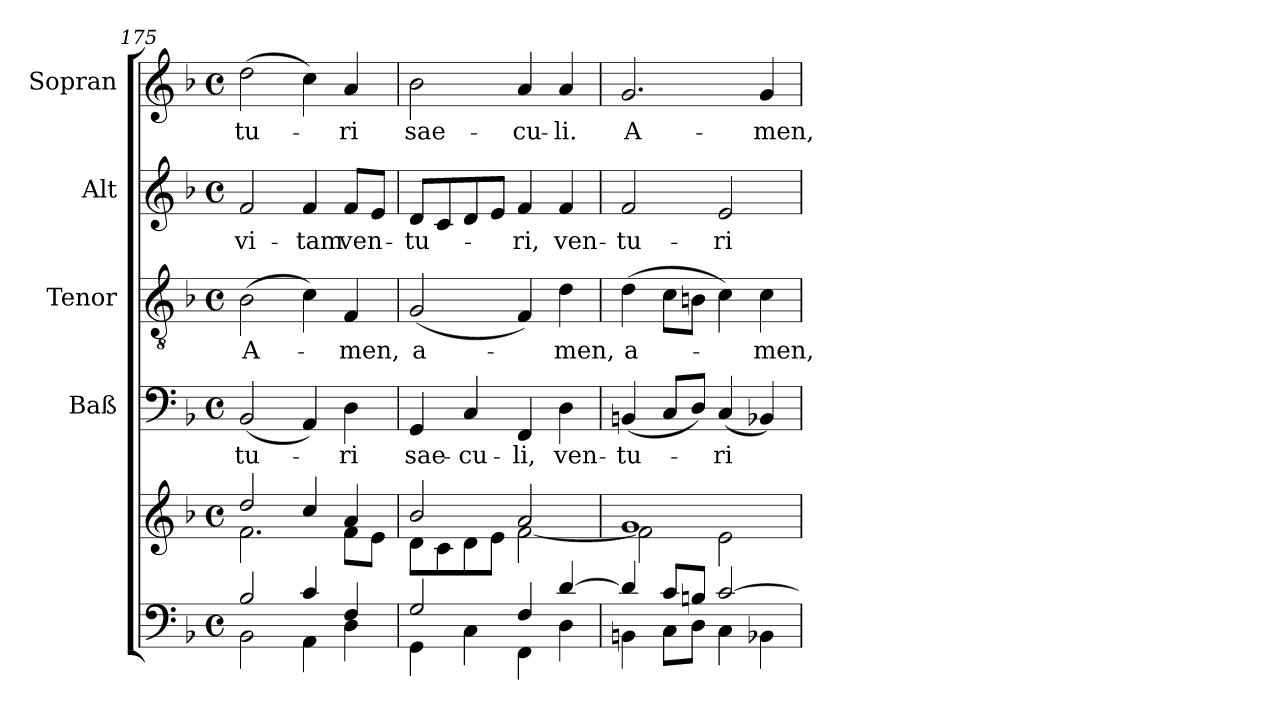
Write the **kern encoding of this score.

**kern	**kern	**kern	**text	**kern	**text	**kern	**text	**kern	**text
*part5	*part5	*part4	*part4	*part3	*part3	*part2	*part2	*part1	*part1
*staff6	*staff5	*staff4	*staff4	*staff3	*staff3	*staff2	*staff2	*staff1	*staff1
*	*	*I"Baß	*	*I"Tenor	*	*I"Alt	*	*I"Sopran	*
*	*	*I'Baß	*	*I'Ten	*	*I'Alt	*	*I'Sop	*
*clefF4	*clefG2	*clefF4	*	*clefGv2	*	*clefG2	*	*clefG2	*
*k[b-]	*k[b-]	*k[b-]	*	*k[b-]	*	*k[b-]	*	*k[b-]	*
*F:	*F:	*F:	*	*F:	*	*F:	*	*F:	*
*M4/4	*M4/4	*M4/4	*	*M4/4	*	*M4/4	*	*M4/4	*
*met(c)	*met(c)	*met(c)	*	*met(c)	*	*met(c)	*	*met(c)	*
=175	=175	=175	=175	=175	=175	=175	=175	=175	=175
*^	*^	*	*	*	*	*	*	*	*
!	!	!	!	!	!LO:LY:b	!	!LO:LY:b	!	!LO:LY:b	!	!LO:LY:b
2B-/	2BB-\	2dd/	2.f\	(<2BB-/	-tu-	(>2B-\	A-	2f/	vi-	(>2dd\	-tu-
!	!	!	!	!	!	!	!	!	!LO:LY:b	!	!
4c/	4AA\	4cc/	.	4AA/)	.	4c\)	.	4f/	-tam	4cc\)	.
!	!	!	!	!	!LO:LY:b	!	!LO:LY:b	!	!LO:LY:b	!	!LO:LY:b
4F/	4D\	4a/	8f\L	4D\	-ri	4F/	-men,	8f/L	ven-	4a/	-ri
.	.	.	8e\J	.	.	.	.	8e/J	.	.	.
=176	=176	=176	=176	=176	=176	=176	=176	=176	=176	=176	=176
!	!	!	!	!	!LO:LY:b	!	!LO:LY:b	!	!LO:LY:b	!	!LO:LY:b
2G/	4GG\	2b-/	8d\L	4GG/	sae-	(<2G/	a-	8d/L	-tu-	2b-\	sae-
.	.	.	8c\	.	.	.	.	8c/	.	.	.
!	!	!	!	!	!LO:LY:b	!	!	!	!	!	!
.	4C\	.	8d\	4C/	-cu-	.	.	8d/	.	.	.
.	.	.	8e\J	.	.	.	.	8e/J	.	.	.
!	!	!	!	!	!LO:LY:b	!	!	!	!LO:LY:b	!	!LO:LY:b
4F/	4FF\	2a/	[<2f\	4FF/	-li,	4F/)	.	4f/	-ri,	4a/	-cu-
!	!	!	!	!	!LO:LY:b	!	!LO:LY:b	!	!LO:LY:b	!	!LO:LY:b
[>4d/	4D\	.	.	4D\	ven-	4d\	-men,	4f/	ven-	4a/	-li.
=177	=177	=177	=177	=177	=177	=177	=177	=177	=177	=177	=177
!	!	!	!	!	!LO:LY:b	!	!LO:LY:b	!	!LO:LY:b	!	!LO:LY:b
4d/]	4BBn\	1g	2f\]	(<4BBn/	-tu-	(>4d\	a-	2f/	-tu-	2.g/	A-
8c/L	8C\L	.	.	8C/L	.	8c\L	.	.	.	.	.
8Bn/J	8D\J	.	.	8D/J)	.	8Bn\J	.	.	.	.	.
!	!	!	!	!	!LO:LY:b	!	!	!	!LO:LY:b	!	!
[>2c/	4C\	.	2e\	(<4C/	-ri	4c\)	.	2e/	-ri	.	.
!	!	!	!	!	!	!	!LO:LY:b	!	!	!	!LO:LY:b
.	4BB-X\	.	.	4BB-X/)	.	4c\	-men,	.	.	4g/	-men,
*v	*v	*	*	*	*	*	*	*	*	*	*
*	*v	*v	*	*	*	*	*	*	*	*
=	=	=	=	=	=	=	=	=	=
*-	*-	*-	*-	*-	*-	*-	*-	*-	*-
